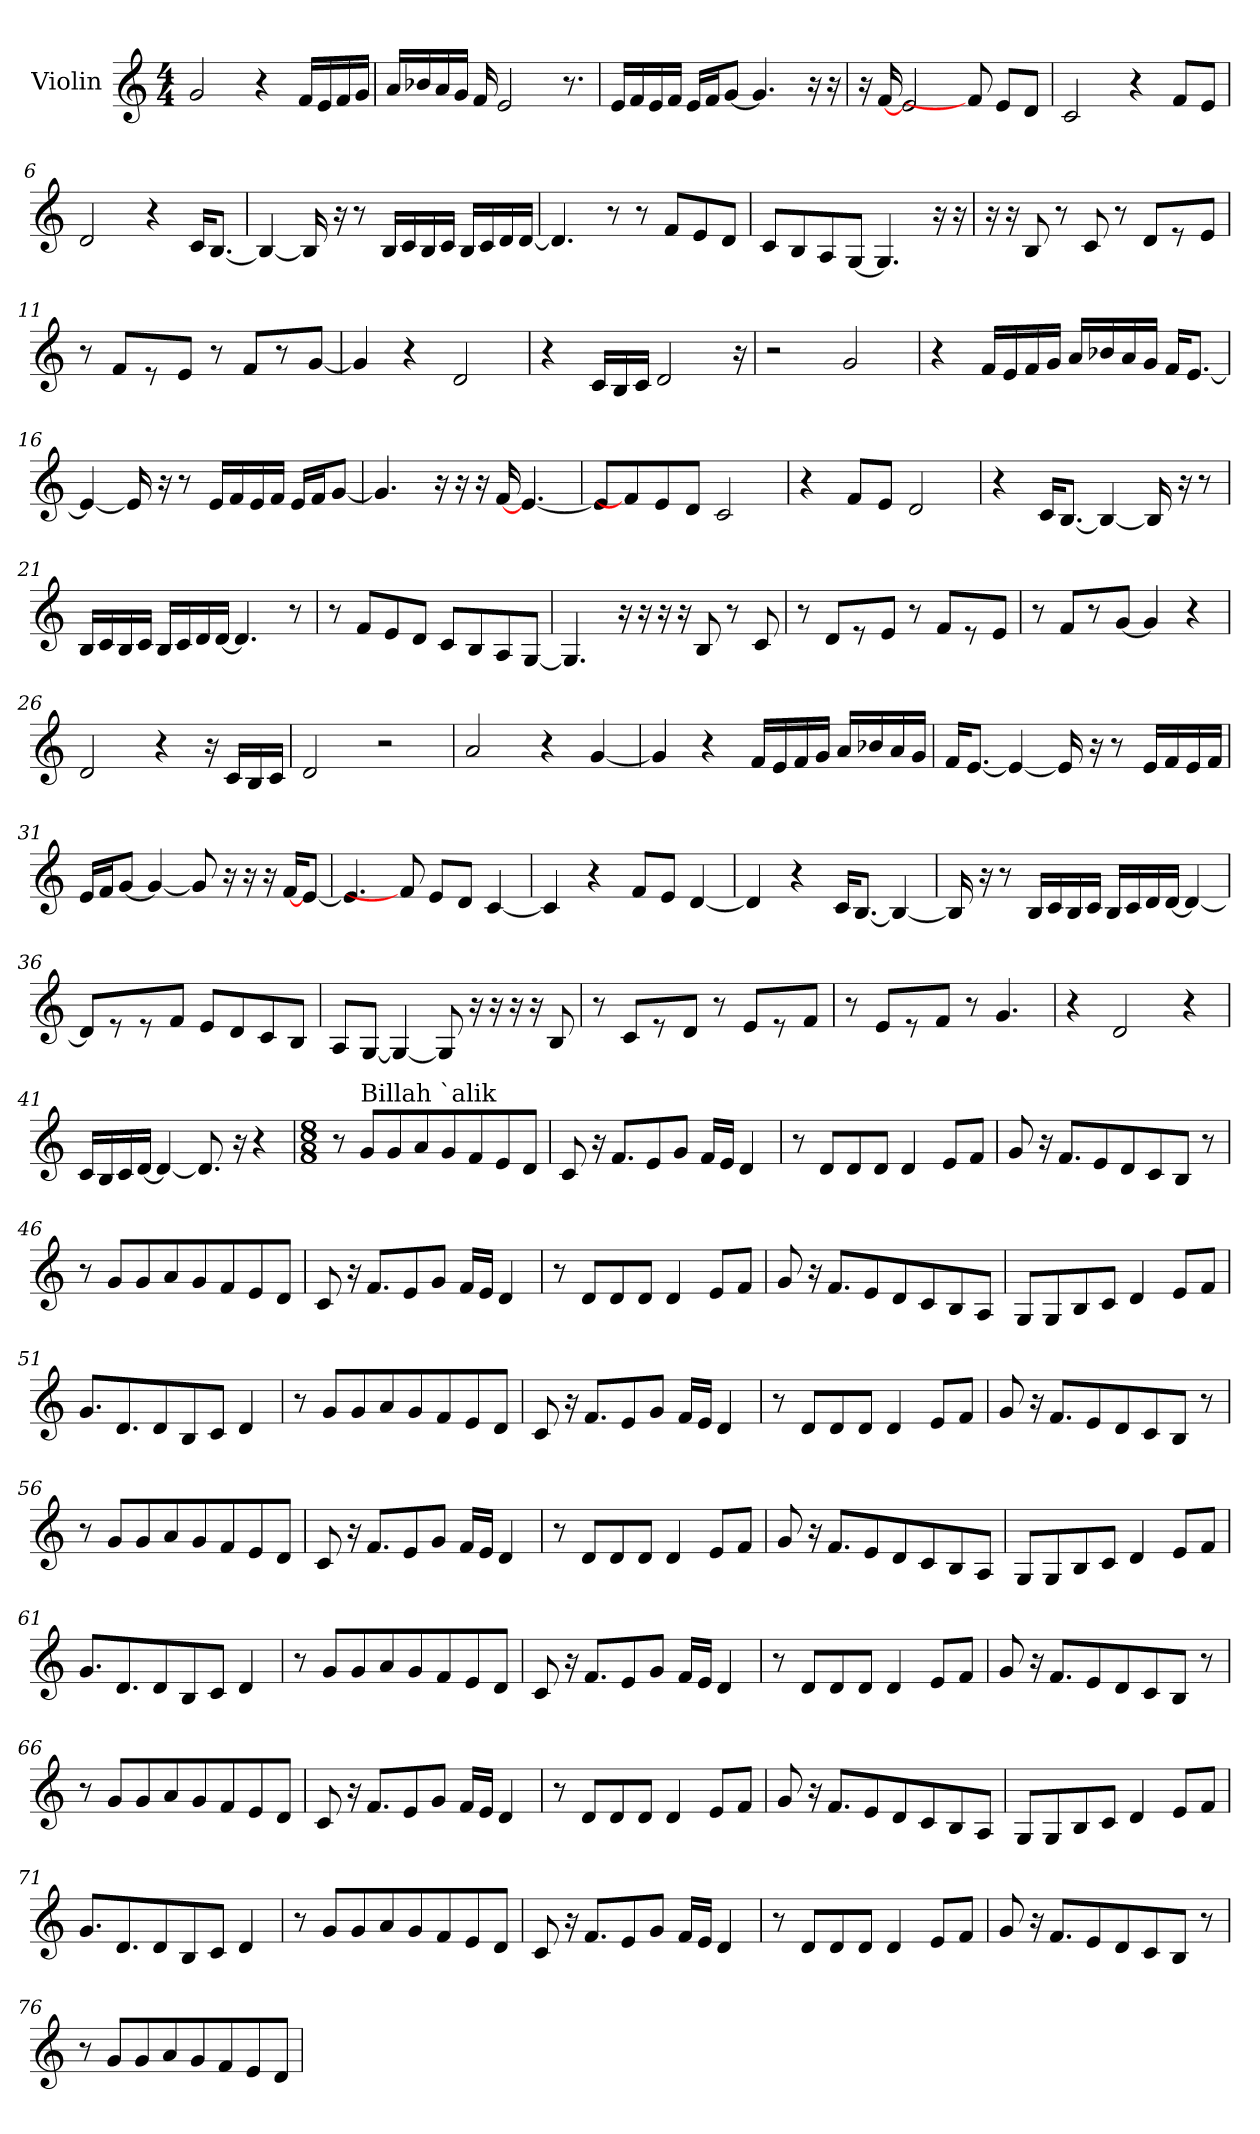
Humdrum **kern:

**kern
*part1
*staff1
*I"Violin
*clefG2
*k[]
*C:
*M4/4
*MM90
=1
2g/
4r
16f/LL
16e/
16f/
16g/JJ
=2
16a/LL
16b-X/
16a/
16g/JJ
16f/
2e/
8.r
=3
16e/LL
16f/
16e/
16f/JJ
16e/LL
16f/J
[8g/J
4.g/]
16r
16r
=4
16r
[16f/
2e/
8f/]
8e/L
8d/J
!!LO:LB:g=z
=5
2c/
4r
8f/L
8e/J
=6
2d/
4r
16c/KL
[8.B/J
=7
4B/_
16B/]
16r
8r
16B/LL
16c/
16B/
16c/JJ
16B/LL
16c/
16d/
[16d/JJ
=8
4.d/]
8r
8r
8f/L
8e/
8d/J
!!LO:LB:g=z
=9
8c/L
8B/
8A/
[8G/J
4.G/]
16r
16r
=10
16r
16r
8B/
8r
8c/
8r
8d/L
8r
8e/J
=11
8r
8f/L
8r
8e/J
8r
8f/L
8r
[8g/J
=12
4g/]
4r
2d/
!!LO:LB:g=z
=13
4r
16c/LL
16B/
16c/JJ
2d/
16r
=14
2r
2g/
=15
4r
16f/LL
16e/
16f/
16g/JJ
16a/LL
16b-X/
16a/
16g/JJ
16f/KL
[8.e/J
=16
4e/_
16e/]
16r
8r
16e/LL
16f/
16e/
16f/JJ
16e/LL
16f/J
[8g/J
!!LO:LB:g=z
=17
4.g/]
16r
16r
16r
[16f/
[4.e/
=18
8e/L]
8f/]
8e/
8d/J
2c/
=19
4r
8f/L
8e/J
2d/
=20
4r
16c/KL
[8.B/J
4B/_
16B/]
16r
8r
!!LO:LB:g=z
=21
16B/LL
16c/
16B/
16c/JJ
16B/LL
16c/
16d/
[16d/JJ
4.d/]
8r
=22
8r
8f/L
8e/
8d/J
8c/L
8B/
8A/
[8G/J
=23
4.G/]
16r
16r
16r
16r
8B/
8r
8c/
=24
8r
8d/L
8r
8e/J
8r
8f/L
8r
8e/J
!!LO:LB:g=z
=25
8r
8f/L
8r
[8g/J
4g/]
4r
=26
2d/
4r
16r
16c/LL
16B/
16c/JJ
=27
2d/
2r
=28
2a/
4r
[4g/
=29
4g/]
4r
16f/LL
16e/
16f/
16g/JJ
16a/LL
16b-X/
16a/
16g/JJ
!!LO:LB:g=z
=30
16f/KL
[8.e/J
4e/_
16e/]
16r
8r
16e/LL
16f/
16e/
16f/JJ
=31
16e/LL
16f/J
[8g/J
4g/_
8g/]
16r
16r
16r
[16f/KL
[8e/J
=32
4.e/]
8f/]
8e/L
8d/J
[4c/
=33
4c/]
4r
8f/L
8e/J
[4d/
!!LO:PB:g=z
=34
4d/]
4r
16c/KL
[8.B/J
4B/_
=35
16B/]
16r
8r
16B/LL
16c/
16B/
16c/JJ
16B/LL
16c/
16d/
[16d/JJ
4d/_
=36
8d/L]
8r
8r
8f/J
8e/L
8d/
8c/
8B/J
!!LO:LB:g=z
=37
8A/L
[8G/J
4G/_
8G/]
16r
16r
16r
16r
8B/
=38
8r
8c/L
8r
8d/J
8r
8e/L
8r
8f/J
=39
8r
8e/L
8r
8f/J
8r
4.g/
=40
4r
2d/
4r
!!LO:LB:g=z
=41
16c/LL
16B/
16c/
[16d/JJ
4d/_
8.d/]
16r
4r
=42
*M8/8
8r
!LO:TX:a:t=Billah `alik
8g/L
8g/
8a/
8g/
8f/
8e/
8d/J
=43
8c/
16r
8.f/L
8e/
8g/J
16f/LL
16e/JJ
4d/
=44
8r
8d/L
8d/
8d/J
4d/
8e/L
8f/J
!!LO:LB:g=z
=45
8g/
16r
8.f/L
8e/
8d/
8c/
8B/J
8r
=46
8r
8g/L
8g/
8a/
8g/
8f/
8e/
8d/J
=47
8c/
16r
8.f/L
8e/
8g/J
16f/LL
16e/JJ
4d/
=48
8r
8d/L
8d/
8d/J
4d/
8e/L
8f/J
!!LO:LB:g=z
=49
8g/
16r
8.f/L
8e/
8d/
8c/
8B/
8A/J
=50
8G/L
8G/
8B/
8c/J
4d/
8e/L
8f/J
=51
8.g/L
8.d/
8d/
8B/
8c/J
4d/
=52
8r
8g/L
8g/
8a/
8g/
8f/
8e/
8d/J
!!LO:LB:g=z
=53
8c/
16r
8.f/L
8e/
8g/J
16f/LL
16e/JJ
4d/
=54
8r
8d/L
8d/
8d/J
4d/
8e/L
8f/J
=55
8g/
16r
8.f/L
8e/
8d/
8c/
8B/J
8r
=56
8r
8g/L
8g/
8a/
8g/
8f/
8e/
8d/J
!!LO:LB:g=z
=57
8c/
16r
8.f/L
8e/
8g/J
16f/LL
16e/JJ
4d/
=58
8r
8d/L
8d/
8d/J
4d/
8e/L
8f/J
=59
8g/
16r
8.f/L
8e/
8d/
8c/
8B/
8A/J
=60
8G/L
8G/
8B/
8c/J
4d/
8e/L
8f/J
!!LO:LB:g=z
=61
8.g/L
8.d/
8d/
8B/
8c/J
4d/
=62
8r
8g/L
8g/
8a/
8g/
8f/
8e/
8d/J
=63
8c/
16r
8.f/L
8e/
8g/J
16f/LL
16e/JJ
4d/
=64
8r
8d/L
8d/
8d/J
4d/
8e/L
8f/J
!!LO:PB:g=z
=65
8g/
16r
8.f/L
8e/
8d/
8c/
8B/J
8r
=66
8r
8g/L
8g/
8a/
8g/
8f/
8e/
8d/J
=67
8c/
16r
8.f/L
8e/
8g/J
16f/LL
16e/JJ
4d/
=68
8r
8d/L
8d/
8d/J
4d/
8e/L
8f/J
!!LO:LB:g=z
=69
8g/
16r
8.f/L
8e/
8d/
8c/
8B/
8A/J
=70
8G/L
8G/
8B/
8c/J
4d/
8e/L
8f/J
=71
8.g/L
8.d/
8d/
8B/
8c/J
4d/
=72
8r
8g/L
8g/
8a/
8g/
8f/
8e/
8d/J
!!LO:LB:g=z
=73
8c/
16r
8.f/L
8e/
8g/J
16f/LL
16e/JJ
4d/
=74
8r
8d/L
8d/
8d/J
4d/
8e/L
8f/J
=75
8g/
16r
8.f/L
8e/
8d/
8c/
8B/J
8r
=76
8r
8g/L
8g/
8a/
8g/
8f/
8e/
8d/J
=
*-
